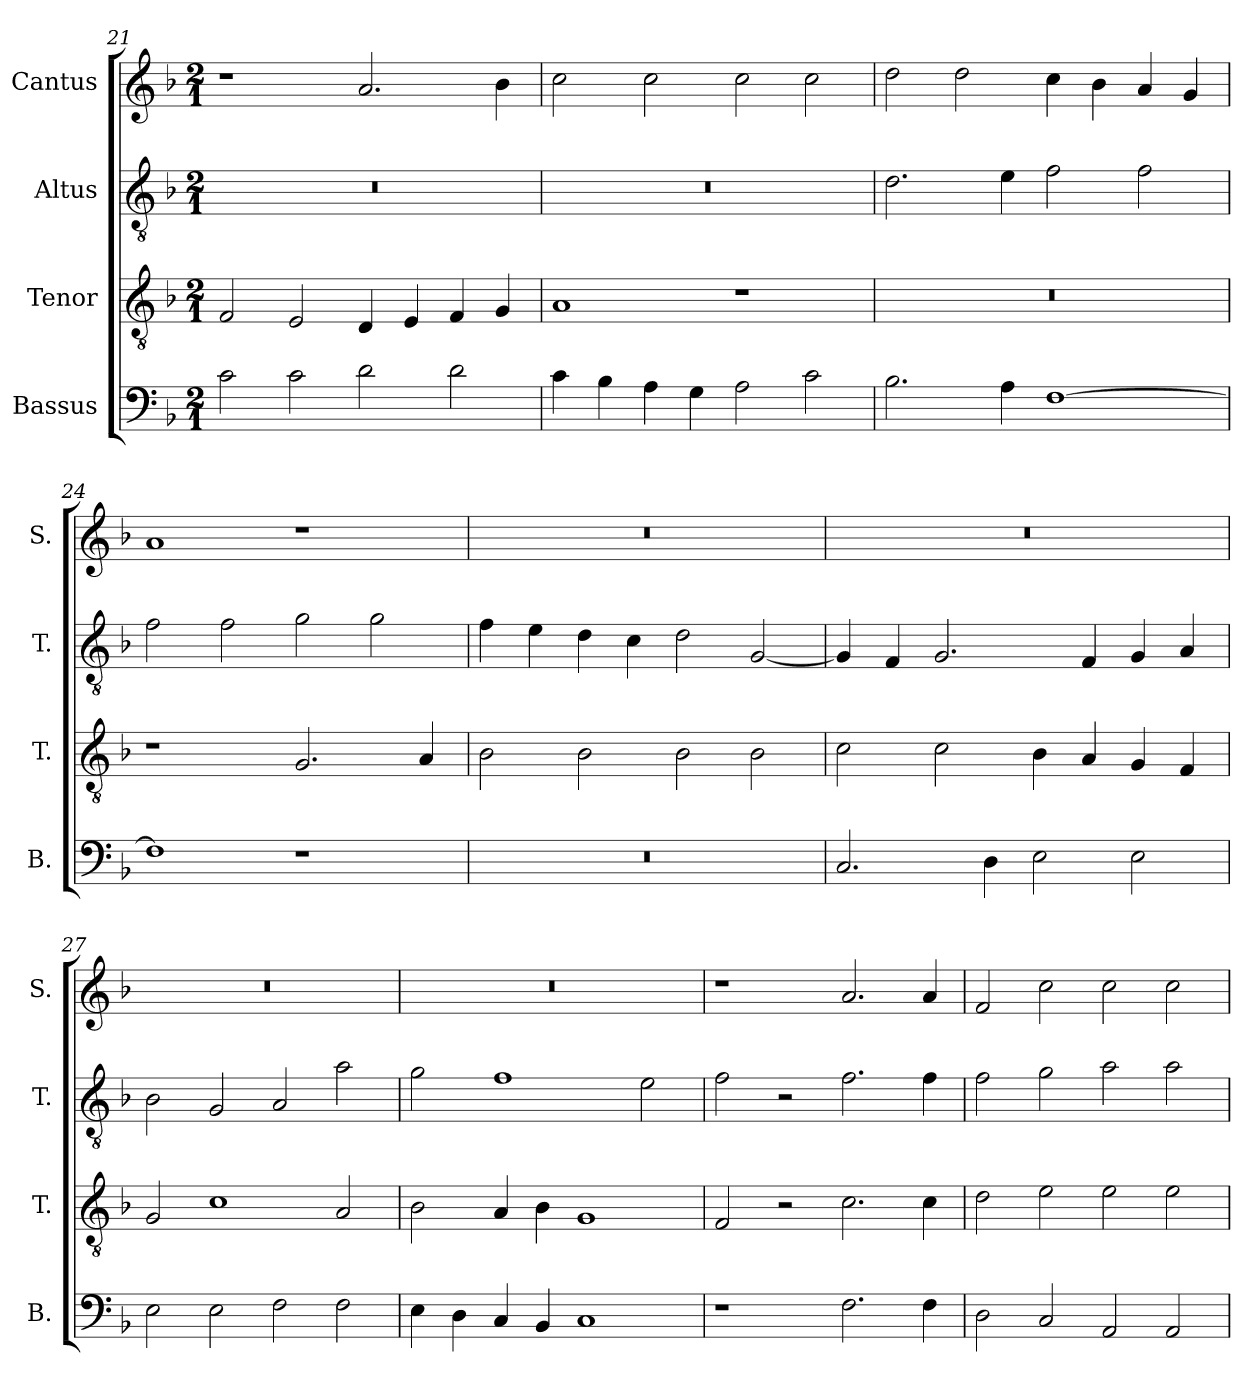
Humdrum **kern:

**kern	**kern	**kern	**kern
*part4	*part3	*part2	*part1
*staff4	*staff3	*staff2	*staff1
*I"Bassus	*I"Tenor	*I"Altus	*I"Cantus
*I'B.	*I'T.	*I'T.	*I'S.
*clefF4	*clefGv2	*clefGv2	*clefG2
*	*ITrd7c12	*ITrd7c12	*
*k[b-]	*k[b-]	*k[b-]	*k[b-]
*F:	*F:	*F:	*F:
*M2/1	*M2/1	*M2/1	*M2/1
=21	=21	=21	=21
!	!	!LO:N:vis=1	!
2ci\	2FFi/	0r	1r
2ci\	2EEi/	.	.
2di\	4DDi/	.	2.ai/
.	4EEi/	.	.
2di\	4FFi/	.	.
.	4GGi/	.	4b-i\
=22	=22	=22	=22
!	!	!LO:N:vis=1	!
4ci\	1AAi	0r	2cci\
4B-i\	.	.	.
4Ai\	.	.	2cci\
4Gi\	.	.	.
2Ai\	1r	.	2cci\
2ci\	.	.	2cci\
=23	=23	=23	=23
!	!LO:N:vis=1	!	!
2.B-i\	0r	2.Di\	2ddi\
.	.	.	2ddi\
4Ai\	.	4Ei\	.
[>1Fi	.	2Fi\	4cci\
.	.	.	4b-i\
.	.	2Fi\	4ai/
.	.	.	4gi/
=24	=24	=24	=24
1Fi]	1r	2Fi\	1ai
.	.	2Fi\	.
1r	2.GGi/	2Gi\	1r
.	.	2Gi\	.
.	4AAi/	.	.
!!LO:PB:g=z
=25	=25	=25	=25
!LO:N:vis=1	!	!	!LO:N:vis=1
0r	2BB-i\	4Fi\	0r
.	.	4Ei\	.
.	2BB-i\	4Di\	.
.	.	4Ci\	.
.	2BB-i\	2Di\	.
.	2BB-i\	[<2GGi/	.
=26	=26	=26	=26
!	!	!	!LO:N:vis=1
2.Ci/	2Ci\	4GGi/]	0r
.	.	4FFi/	.
.	2Ci\	2.GGi/	.
4Di\	.	.	.
2Ei\	4BB-i\	.	.
.	4AAi/	4FFi/	.
2Ei\	4GGi/	4GGi/	.
.	4FFi/	4AAi/	.
=27	=27	=27	=27
!	!	!	!LO:N:vis=1
2Ei\	2GGi/	2BB-i\	0r
2Ei\	1Ci	2GGi/	.
2Fi\	.	2AAi/	.
2Fi\	2AAi/	2Ai\	.
=28	=28	=28	=28
!	!	!	!LO:N:vis=1
4Ei\	2BB-i\	2Gi\	0r
4Di\	.	.	.
4Ci/	4AAi/	1Fi	.
4BB-i/	4BB-i\	.	.
1Ci	1GGi	.	.
.	.	2Ei\	.
=29	=29	=29	=29
1r	2FFi/	2Fi\	1r
.	2r	2r	.
2.Fi\	2.Ci\	2.Fi\	2.ai/
4Fi\	4Ci\	4Fi\	4ai/
!!LO:LB:g=z
=30	=30	=30	=30
2Di\	2Di\	2Fi\	2fi/
2Ci/	2Ei\	2Gi\	2cci\
2AAi/	2Ei\	2Ai\	2cci\
2AAi/	2Ei\	2Ai\	2cci\
=	=	=	=
*-	*-	*-	*-
